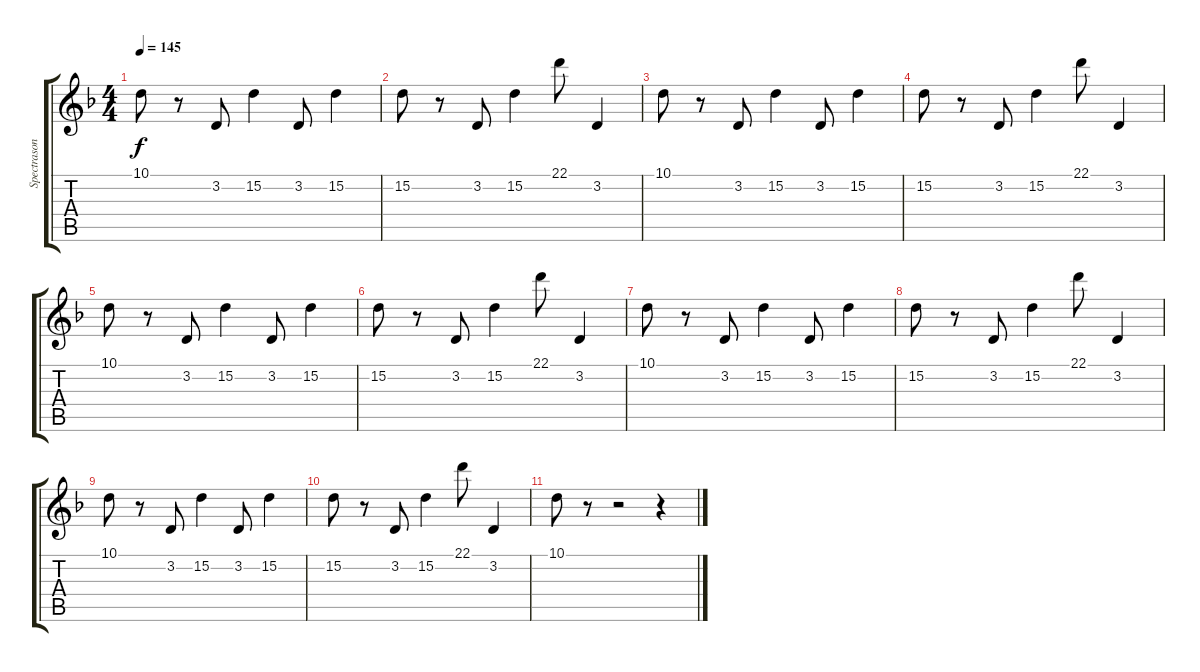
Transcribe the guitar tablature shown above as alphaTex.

\track ("Spectrasonics Omnisphere" "Spectrason") {instrument synthbrass1}
\staff {score tabs}
\tuning (E4 B3 G3 D3 A2 E2) {hide}
\ts (4 4)
\tempo 145
\clef g2
\ks f
10.1.8{dy f} r.8 3.2.8 15.2.4 3.2.8 15.2.4 |
15.2.8 r.8 3.2.8 15.2.4 22.1.8 3.2.4 |
10.1.8 r.8 3.2.8 15.2.4 3.2.8 15.2.4 |
15.2.8 r.8 3.2.8 15.2.4 22.1.8 3.2.4 |
10.1.8 r.8 3.2.8 15.2.4 3.2.8 15.2.4 |
15.2.8 r.8 3.2.8 15.2.4 22.1.8 3.2.4 |
10.1.8 r.8 3.2.8 15.2.4 3.2.8 15.2.4 |
15.2.8 r.8 3.2.8 15.2.4 22.1.8 3.2.4 |
10.1.8 r.8 3.2.8 15.2.4 3.2.8 15.2.4 |
15.2.8 r.8 3.2.8 15.2.4 22.1.8 3.2.4 |
10.1.8 r.8 r.2 r.4
